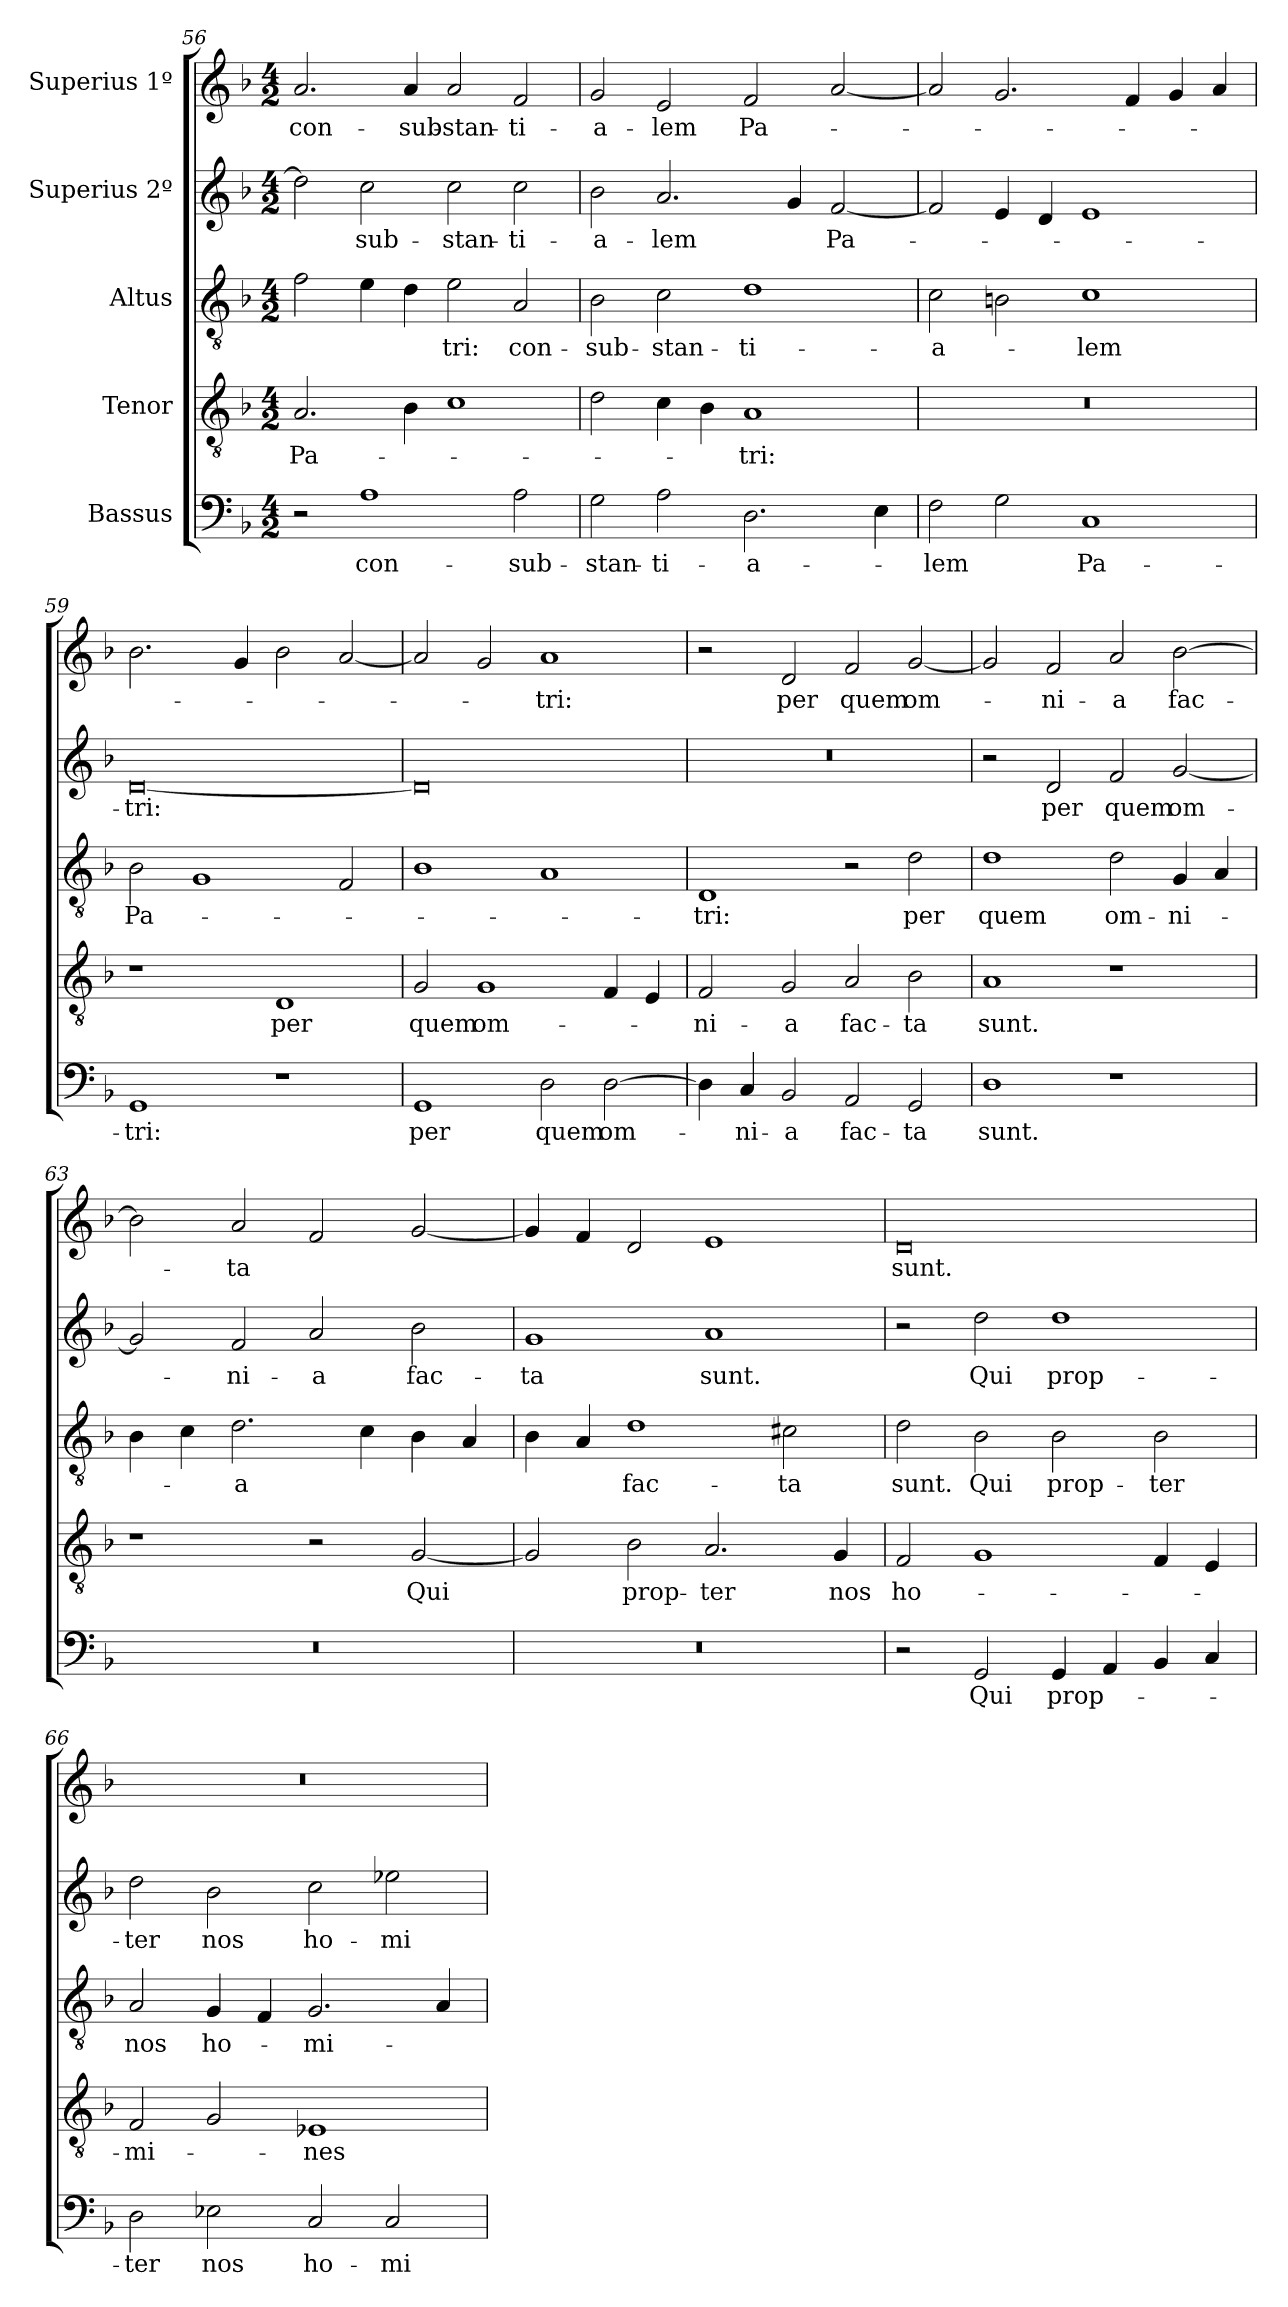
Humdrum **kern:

**kern	**text	**kern	**text	**kern	**text	**kern	**text	**kern	**text
*part5	*part5	*part4	*part4	*part3	*part3	*part2	*part2	*part1	*part1
*staff5	*staff5	*staff4	*staff4	*staff3	*staff3	*staff2	*staff2	*staff1	*staff1
*I"Bassus	*	*I"Tenor	*	*I"Altus	*	*I"Superius 2º	*	*I"Superius 1º	*
*clefF4	*	*clefGv2	*	*clefGv2	*	*clefG2	*	*clefG2	*
*k[b-]	*	*k[b-]	*	*k[b-]	*	*k[b-]	*	*k[b-]	*
*M4/2	*	*M4/2	*	*M4/2	*	*M4/2	*	*M4/2	*
=56	=56	=56	=56	=56	=56	=56	=56	=56	=56
2r	.	2.A/	Pa-	2f\	.	2dd\]	.	2.a/	con-
1A\	con-	.	.	4e\	.	2cc\	-sub-	.	.
.	.	4B-\	.	4d\	.	.	.	4a/	-sub-
.	.	1c\	.	2e\	-tri:	2cc\	-stan-	2a/	-stan-
2A\	-sub-	.	.	2A/	con-	2cc\	-ti-	2f/	-ti-
=57	=57	=57	=57	=57	=57	=57	=57	=57	=57
2G\	-stan-	2d\	.	2B-\	-sub-	2b-\	-a-	2g/	-a-
2A\	-ti-	4c\	.	2c\	-stan-	2.a/	-lem	2e/	-lem
.	.	4B-\	.	.	.	.	.	.	.
2.D\	-a-	1A/	-tri:	1d\	-ti-	.	.	2f/	Pa-
.	.	.	.	.	.	4g/	.	.	.
.	.	.	.	.	.	[2f/	Pa-	[2a/	.
4E\	.	.	.	.	.	.	.	.	.
=58	=58	=58	=58	=58	=58	=58	=58	=58	=58
2F\	-lem	0r	.	2c\	-a-	2f/]	.	2a/]	.
2G\	.	.	.	2Bn\	.	4e/	.	2.g/	.
.	.	.	.	.	.	4d/	.	.	.
1C/	Pa-	.	.	1c\	-lem	1e/	.	.	.
.	.	.	.	.	.	.	.	4f/	.
.	.	.	.	.	.	.	.	4g/	.
.	.	.	.	.	.	.	.	4a/	.
=59	=59	=59	=59	=59	=59	=59	=59	=59	=59
1GG/	-tri:	1r	.	2B-\	Pa-	[0d/	-tri:	2.b-\	.
.	.	.	.	1G/	.	.	.	.	.
.	.	.	.	.	.	.	.	4g/	.
1r	.	1D/	per	.	.	.	.	2b-\	.
.	.	.	.	2F/	.	.	.	[2a/	.
=60	=60	=60	=60	=60	=60	=60	=60	=60	=60
1GG/	per	2G/	quem	1B-\	.	0d/]	.	2a/]	.
.	.	1G/	om-	.	.	.	.	2g/	.
2D\	quem	.	.	1A/	.	.	.	1a/	-tri:
[2D\	om-	4F/	.	.	.	.	.	.	.
.	.	4E/	.	.	.	.	.	.	.
=61	=61	=61	=61	=61	=61	=61	=61	=61	=61
4D\]	.	2F/	-ni-	1D/	-tri:	0r	.	2r	.
4C/	-ni-	.	.	.	.	.	.	.	.
2BB-/	-a	2G/	-a	.	.	.	.	2d/	per
2AA/	fac-	2A/	fac-	2r	.	.	.	2f/	quem
2GG/	-ta	2B-\	-ta	2d\	per	.	.	[2g/	om-
=62	=62	=62	=62	=62	=62	=62	=62	=62	=62
1D\	sunt.	1A/	sunt.	1d\	quem	2r	.	2g/]	.
.	.	.	.	.	.	2d/	per	2f/	-ni-
1r	.	1r	.	2d\	om-	2f/	quem	2a/	-a
.	.	.	.	4G/	-ni-	[2g/	om-	[2b-\	fac-
.	.	.	.	4A/	.	.	.	.	.
=63	=63	=63	=63	=63	=63	=63	=63	=63	=63
0r	.	1r	.	4B-\	.	2g/]	.	2b-\]	.
.	.	.	.	4c\	.	.	.	.	.
.	.	.	.	2.d\	-a	2f/	-ni-	2a/	-ta
.	.	2r	.	.	.	2a/	-a	2f/	.
.	.	.	.	4c\	.	.	.	.	.
.	.	[2G/	Qui	4B-\	.	2b-\	fac-	[2g/	.
.	.	.	.	4A/	.	.	.	.	.
=64	=64	=64	=64	=64	=64	=64	=64	=64	=64
0r	.	2G/]	.	4B-\	.	1g/	-ta	4g/]	.
.	.	.	.	4A/	.	.	.	4f/	.
.	.	2B-\	prop-	1d\	fac-	.	.	2d/	.
.	.	2.A/	-ter	.	.	1a/	sunt.	1e/	.
.	.	.	.	2c#X\	-ta	.	.	.	.
.	.	4G/	nos	.	.	.	.	.	.
=65	=65	=65	=65	=65	=65	=65	=65	=65	=65
2r	.	2F/	ho-	2d\	sunt.	2r	.	0d/	sunt.
2GG/	Qui	1G/	.	2B-\	Qui	2dd\	Qui	.	.
4GG/	prop-	.	.	2B-\	prop-	1dd\	prop-	.	.
4AA/	.	.	.	.	.	.	.	.	.
4BB-/	.	4F/	.	2B-\	-ter	.	.	.	.
4C/	.	4E/	.	.	.	.	.	.	.
=66	=66	=66	=66	=66	=66	=66	=66	=66	=66
2D\	-ter	2F/	-mi-	2A/	nos	2dd\	-ter	0r	.
2E-X\	nos	2G/	.	4G/	ho-	2b-\	nos	.	.
.	.	.	.	4F/	.	.	.	.	.
2C/	ho-	1E-X/	-nes	2.G/	-mi-	2cc\	ho-	.	.
2C/	-mi-	.	.	.	.	2ee-X\	-mi-	.	.
.	.	.	.	4A/	.	.	.	.	.
=	=	=	=	=	=	=	=	=	=
*-	*-	*-	*-	*-	*-	*-	*-	*-	*-
